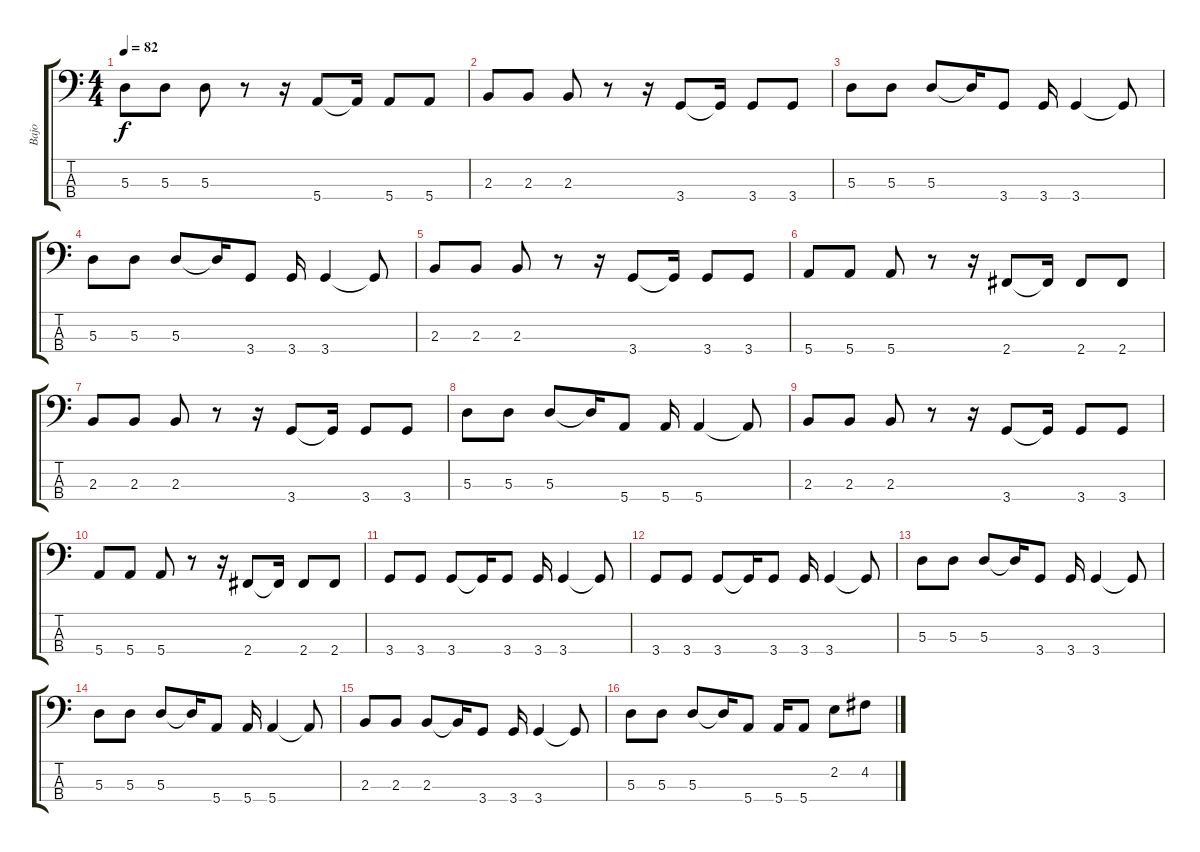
\track ("Bajo" "Bajo") {instrument fretlessbass}
\staff {score tabs}
\tuning (G2 D2 A1 E1) {hide}
\ts (4 4)
\tempo 82
\clef f4
\ks c
5.3.8{dy f} 5.3.8 5.3.8 r.8 r.16 5.4.8 5.4{t}.16 5.4.8 5.4.8 |
2.3.8 2.3.8 2.3.8 r.8 r.16 3.4.8 3.4{t}.16 3.4.8 3.4.8 |
5.3.8 5.3.8 5.3.8 5.3{t}.16 3.4.8 3.4.16 3.4.4 3.4{t}.8 |
5.3.8 5.3.8 5.3.8 5.3{t}.16 3.4.8 3.4.16 3.4.4 3.4{t}.8 |
2.3.8 2.3.8 2.3.8 r.8 r.16 3.4.8 3.4{t}.16 3.4.8 3.4.8 |
5.4.8 5.4.8 5.4.8 r.8 r.16 2.4.8 2.4{t}.16 2.4.8 2.4.8 |
2.3.8 2.3.8 2.3.8 r.8 r.16 3.4.8 3.4{t}.16 3.4.8 3.4.8 |
5.3.8 5.3.8 5.3.8 5.3{t}.16 5.4.8 5.4.16 5.4.4 5.4{t}.8 |
2.3.8 2.3.8 2.3.8 r.8 r.16 3.4.8 3.4{t}.16 3.4.8 3.4.8 |
5.4.8 5.4.8 5.4.8 r.8 r.16 2.4.8 2.4{t}.16 2.4.8 2.4.8 |
3.4.8 3.4.8 3.4.8 3.4{t}.16 3.4.8 3.4.16 3.4.4 3.4{t}.8 |
3.4.8 3.4.8 3.4.8 3.4{t}.16 3.4.8 3.4.16 3.4.4 3.4{t}.8 |
5.3.8 5.3.8 5.3.8 5.3{t}.16 3.4.8 3.4.16 3.4.4 3.4{t}.8 |
5.3.8 5.3.8 5.3.8 5.3{t}.16 5.4.8 5.4.16 5.4.4 5.4{t}.8 |
2.3.8 2.3.8 2.3.8 2.3{t}.16 3.4.8 3.4.16 3.4.4 3.4{t}.8 |
5.3.8 5.3.8 5.3.8 5.3{t}.16 5.4.8 5.4.16 5.4.8 2.2.8 4.2.8
